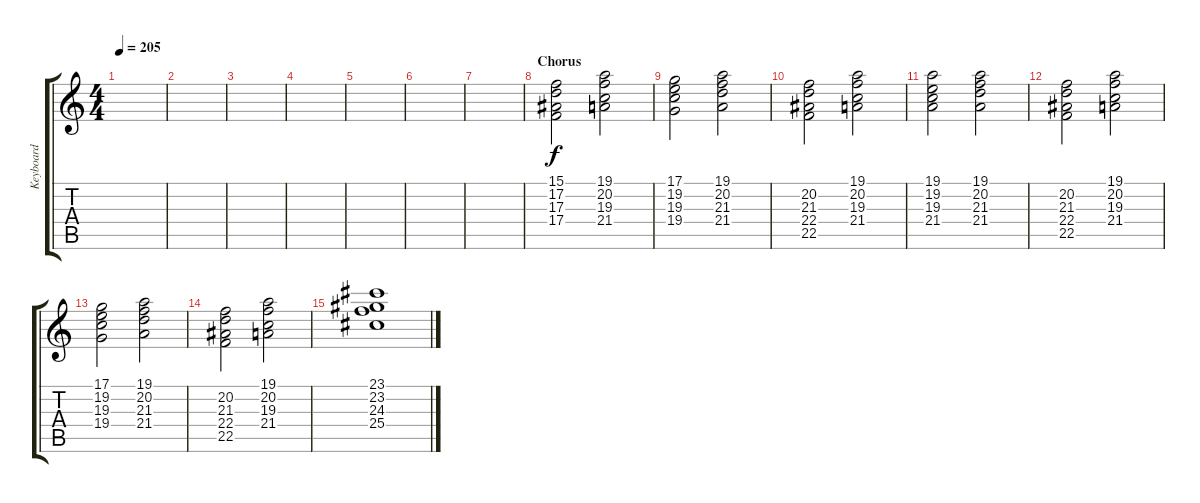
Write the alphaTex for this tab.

\track ("Keyboard" "Keyboard") {instrument stringensemble1}
\staff {score tabs}
\tuning (D4 A3 F3 C3 G2 D2) {hide}
\ts (4 4)
\tempo 205
\clef g2
\ks c
|
|
|
|
|
|
|
\section ("" "Chorus")
(15.1 17.2 17.3 17.4).2{instrument drawbarorgan} (19.1 20.2 19.3 21.4).2 |
(17.1 19.2 19.3 19.4).2 (19.1 20.2 21.3 21.4).2 |
(20.2 21.3 22.4 22.5).2 (19.1 20.2 19.3 21.4).2 |
(19.1 19.2 19.3 21.4).2 (19.1 20.2 21.3 21.4).2 |
(20.2 21.3 22.4 22.5).2 (19.1 20.2 19.3 21.4).2 |
(17.1 19.2 19.3 19.4).2 (19.1 20.2 21.3 21.4).2 |
(20.2 21.3 22.4 22.5).2 (19.1 20.2 19.3 21.4).2 |
(23.1 23.2 24.3 25.4).1
